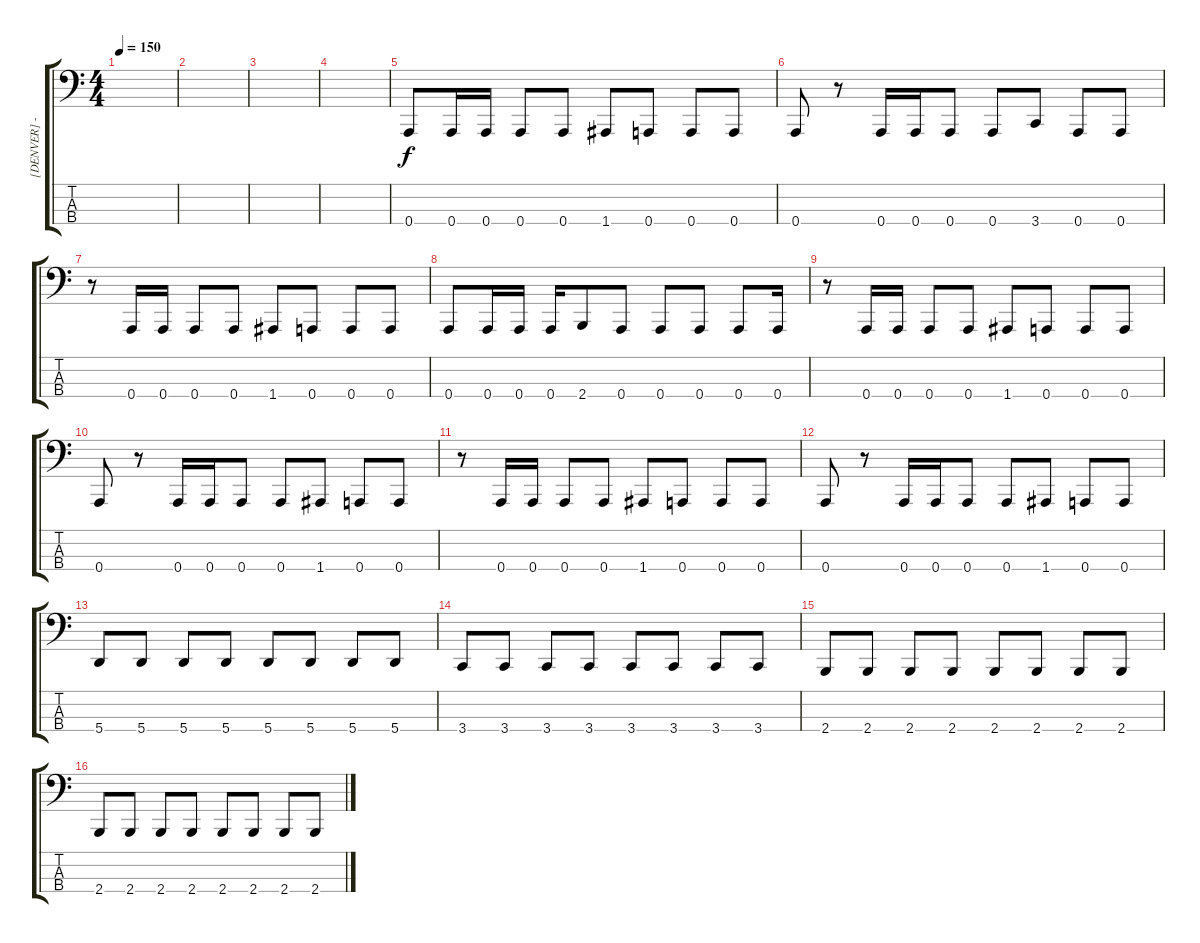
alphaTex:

\track ("[DENVER] - Bass" "[DENVER] -") {instrument electricbassfinger}
\staff {score tabs}
\tuning (D2 A1 E1 A0) {hide}
\ts (4 4)
\tempo 150
\clef f4
\ks c
|
|
|
|
0.4.8 0.4.16 0.4.16 0.4.8 0.4.8 1.4.8 0.4.8 0.4.8 0.4.8 |
0.4.8 r.8 0.4.16 0.4.16 0.4.8 0.4.8 3.4.8 0.4.8 0.4.8 |
r.8 0.4.16 0.4.16 0.4.8 0.4.8 1.4.8 0.4.8 0.4.8 0.4.8 |
0.4.8 0.4.16 0.4.16 0.4.16 2.4.8 0.4.8 0.4.8 0.4.8 0.4.8 0.4.16 |
r.8 0.4.16 0.4.16 0.4.8 0.4.8 1.4.8 0.4.8 0.4.8 0.4.8 |
0.4.8 r.8 0.4.16 0.4.16 0.4.8 0.4.8 1.4.8 0.4.8 0.4.8 |
r.8 0.4.16 0.4.16 0.4.8 0.4.8 1.4.8 0.4.8 0.4.8 0.4.8 |
0.4.8 r.8 0.4.16 0.4.16 0.4.8 0.4.8 1.4.8 0.4.8 0.4.8 |
5.4.8 5.4.8 5.4.8 5.4.8 5.4.8 5.4.8 5.4.8 5.4.8 |
3.4.8 3.4.8 3.4.8 3.4.8 3.4.8 3.4.8 3.4.8 3.4.8 |
2.4.8 2.4.8 2.4.8 2.4.8 2.4.8 2.4.8 2.4.8 2.4.8 |
2.4.8 2.4.8 2.4.8 2.4.8 2.4.8 2.4.8 2.4.8 2.4.8
